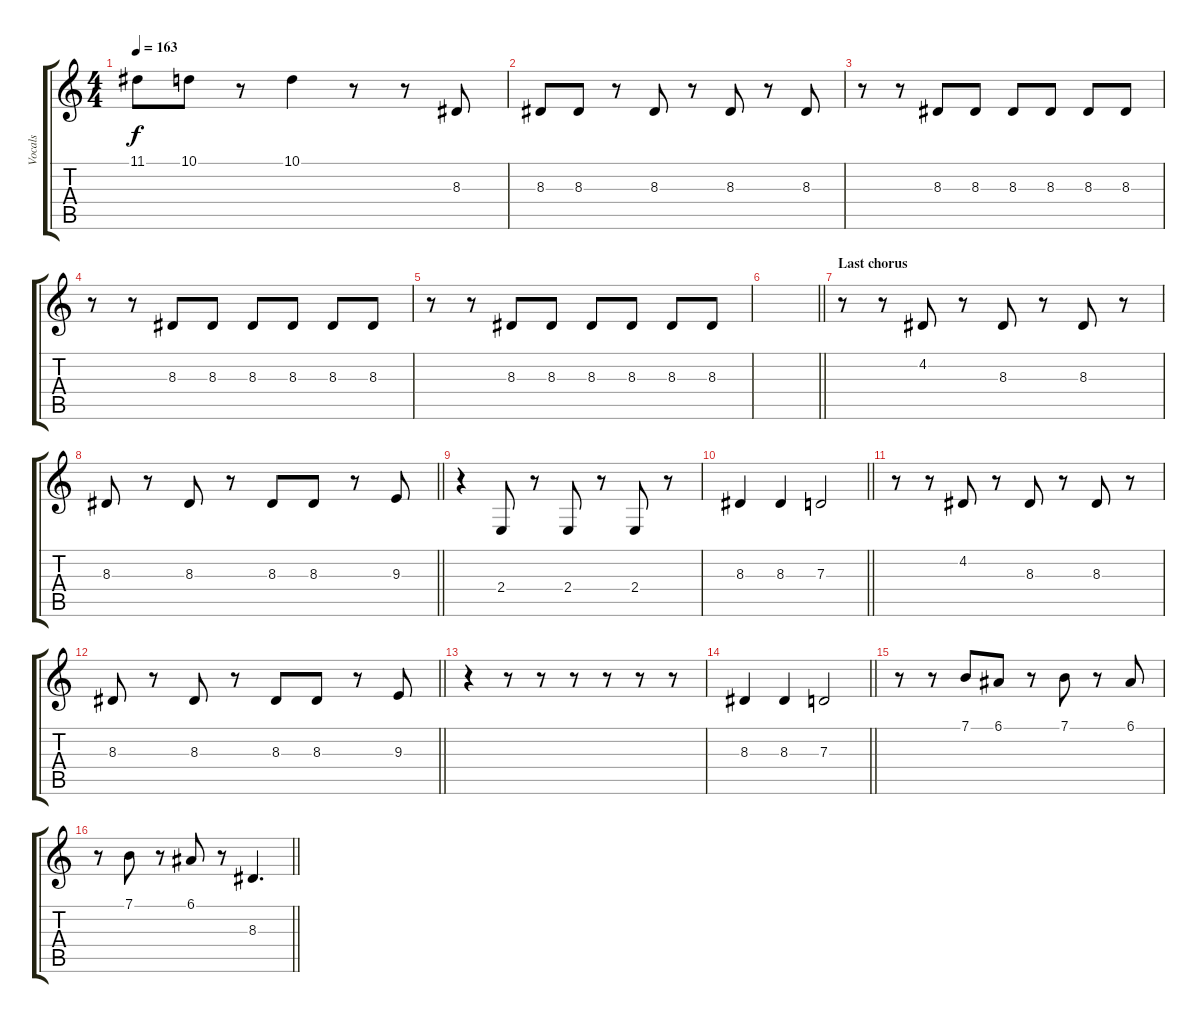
\track ("Vocals" "Vocals") {instrument lead1square}
\staff {score tabs}
\tuning (E4 B3 G3 D3 A2 E2) {hide}
\ts (4 4)
\tempo 163
\clef g2
\ks c
11.1.8{dy f} 10.1.8 r.8 10.1.4 r.8 r.8 8.3.8 |
8.3.8 8.3.8 r.8 8.3.8 r.8 8.3.8 r.8 8.3.8 |
r.8 r.8 8.3.8 8.3.8 8.3.8 8.3.8 8.3.8 8.3.8 |
r.8 r.8 8.3.8 8.3.8 8.3.8 8.3.8 8.3.8 8.3.8 |
r.8 r.8 8.3.8 8.3.8 8.3.8 8.3.8 8.3.8 8.3.8 |
\barLineRight lightlight
|
\section ("" "Last chorus")
r.8 r.8 4.2.8 r.8 8.3.8 r.8 8.3.8 r.8 |
\barLineRight lightlight
8.3.8 r.8 8.3.8 r.8 8.3.8 8.3.8 r.8 9.3.8 |
r.4 2.4.8 r.8 2.4.8 r.8 2.4.8 r.8 |
\barLineRight lightlight
8.3.4 8.3.4 7.3.2 |
r.8 r.8 4.2.8 r.8 8.3.8 r.8 8.3.8 r.8 |
\barLineRight lightlight
8.3.8 r.8 8.3.8 r.8 8.3.8 8.3.8 r.8 9.3.8 |
r.4 r.8 r.8 r.8 r.8 r.8 r.8 |
\barLineRight lightlight
8.3.4 8.3.4 7.3.2 |
r.8 r.8 7.1.8 6.1.8 r.8 7.1.8 r.8 6.1.8 |
\barLineRight lightlight
r.8 7.1.8 r.8 6.1.8 r.8 8.3.4{d}
